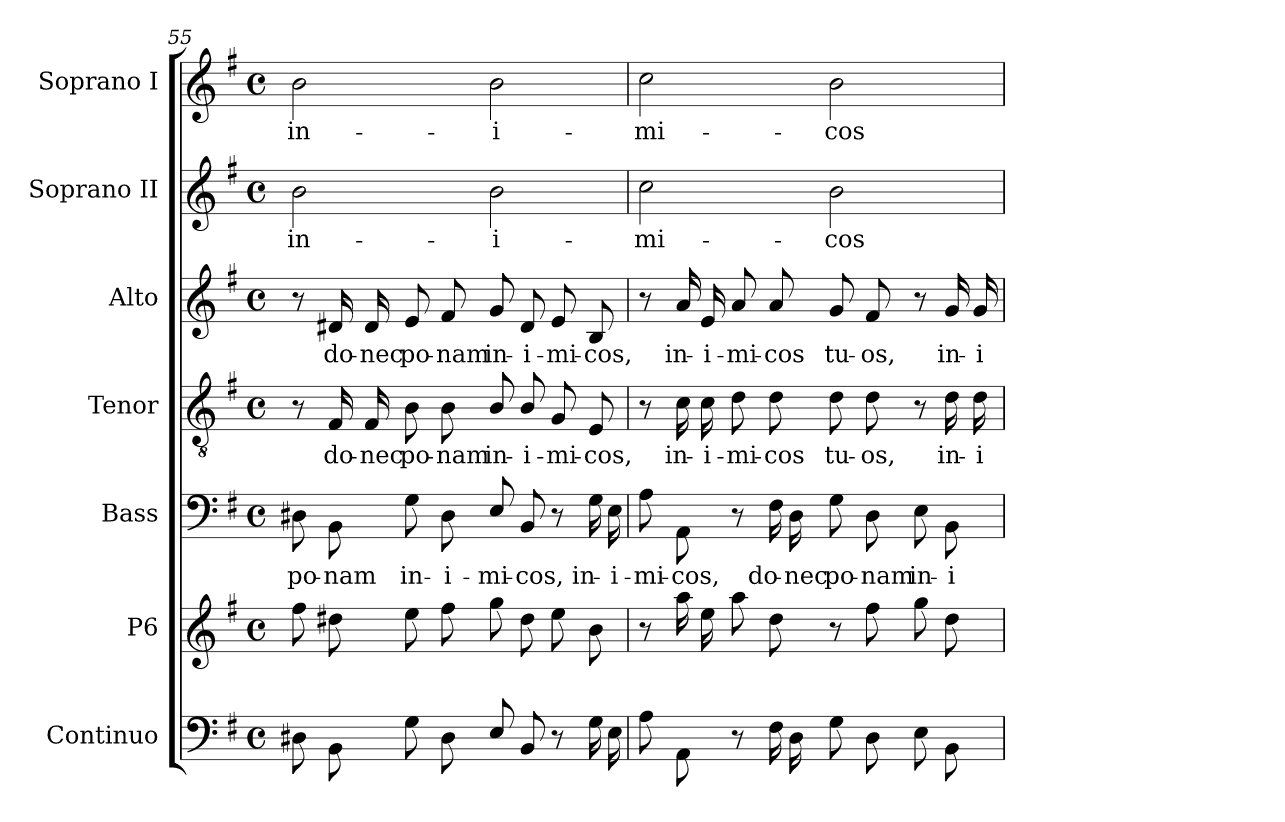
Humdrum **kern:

**kern	**kern	**kern	**text	**kern	**text	**kern	**text	**kern	**text	**kern	**text
*part7	*part6	*part5	*part5	*part4	*part4	*part3	*part3	*part2	*part2	*part1	*part1
*staff7	*staff6	*staff5	*staff5	*staff4	*staff4	*staff3	*staff3	*staff2	*staff2	*staff1	*staff1
*I"Continuo	*I"P6	*I"Bass	*	*I"Tenor	*	*I"Alto	*	*I"Soprano II	*	*I"Soprano I	*
*	*	*I'B.	*	*I'T.	*	*I'A.	*	*I'S.	*	*I'S.	*
!!LO:LB:g=z
*clefF4	*clefG2	*clefF4	*	*clefGv2	*	*clefG2	*	*clefG2	*	*clefG2	*
*	*	*	*	*ITrd7c12	*	*	*	*	*	*	*
*k[f#]	*k[f#]	*k[f#]	*	*k[f#]	*	*k[f#]	*	*k[f#]	*	*k[f#]	*
*G:	*G:	*G:	*	*G:	*	*G:	*	*G:	*	*G:	*
*M4/4	*M4/4	*M4/4	*	*M4/4	*	*M4/4	*	*M4/4	*	*M4/4	*
*met(c)	*met(c)	*met(c)	*	*met(c)	*	*met(c)	*	*met(c)	*	*met(c)	*
=55	=55	=55	=55	=55	=55	=55	=55	=55	=55	=55	=55
!	!	!	!LO:LY:b:color=#000000	!	!	!	!	!	!	!	!
!	!	!	!	!	!	!	!	!	!LO:LY:b:color=#000000	!	!
!	!	!	!	!	!	!	!	!	!	!	!LO:LY:b:color=#000000
8D#Xi\	8ff#i\	8D#Xi\	po-	8r	.	8r	.	2bi\	in-	2bi\	in-
!	!	!	!LO:LY:b:color=#000000	!	!	!	!	!	!	!	!
!	!	!	!	!	!LO:LY:b:color=#000000	!	!	!	!	!	!
!	!	!	!	!	!	!	!LO:LY:b:color=#000000	!	!	!	!
8BBi\	8dd#Xi\	8BBi\	-nam	16FF#i/	do-	16d#Xi/	do-	.	.	.	.
!	!	!	!	!	!LO:LY:b:color=#000000	!	!	!	!	!	!
!	!	!	!	!	!	!	!LO:LY:b:color=#000000	!	!	!	!
.	.	.	.	16FF#i/	-nec	16d#i/	-nec	.	.	.	.
!	!	!	!LO:LY:b:color=#000000	!	!	!	!	!	!	!	!
!	!	!	!	!	!LO:LY:b:color=#000000	!	!	!	!	!	!
!	!	!	!	!	!	!	!LO:LY:b:color=#000000	!	!	!	!
8Gi\	8eei\	8Gi\	in-	8BBi\	po-	8ei/	po-	.	.	.	.
!	!	!	!LO:LY:b:color=#000000	!	!	!	!	!	!	!	!
!	!	!	!	!	!LO:LY:b:color=#000000	!	!	!	!	!	!
!	!	!	!	!	!	!	!LO:LY:b:color=#000000	!	!	!	!
8D#i\	8ff#i\	8D#i\	-i-	8BBi\	-nam	8f#i/	-nam	.	.	.	.
!	!	!	!LO:LY:b:color=#000000	!	!	!	!	!	!	!	!
!	!	!	!	!	!LO:LY:b:color=#000000	!	!	!	!	!	!
!	!	!	!	!	!	!	!LO:LY:b:color=#000000	!	!	!	!
!	!	!	!	!	!	!	!	!	!LO:LY:b:color=#000000	!	!
!	!	!	!	!	!	!	!	!	!	!	!LO:LY:b:color=#000000
8Ei/	8ggi\	8Ei/	-mi-	8BBi/	in-	8gi/	in-	2bi\	-i-	2bi\	-i-
!	!	!	!LO:LY:b:color=#000000	!	!	!	!	!	!	!	!
!	!	!	!	!	!LO:LY:b:color=#000000	!	!	!	!	!	!
!	!	!	!	!	!	!	!LO:LY:b:color=#000000	!	!	!	!
8BBi/	8dd#i\	8BBi/	-cos,	8BBi/	-i-	8d#i/	-i-	.	.	.	.
!	!	!	!	!	!LO:LY:b:color=#000000	!	!	!	!	!	!
!	!	!	!	!	!	!	!LO:LY:b:color=#000000	!	!	!	!
8r	8eei\	8r	.	8GGi/	-mi-	8ei/	-mi-	.	.	.	.
!	!	!	!LO:LY:b:color=#000000	!	!	!	!	!	!	!	!
!	!	!	!	!	!LO:LY:b:color=#000000	!	!	!	!	!	!
!	!	!	!	!	!	!	!LO:LY:b:color=#000000	!	!	!	!
16Gi\	8bi\	16Gi\	in-	8EEi/	-cos,	8Bi/	-cos,	.	.	.	.
!	!	!	!LO:LY:b:color=#000000	!	!	!	!	!	!	!	!
16Ei\	.	16Ei\	-i-	.	.	.	.	.	.	.	.
=56	=56	=56	=56	=56	=56	=56	=56	=56	=56	=56	=56
!	!	!	!LO:LY:b:color=#000000	!	!	!	!	!	!	!	!
!	!	!	!	!	!	!	!	!	!LO:LY:b:color=#000000	!	!
!	!	!	!	!	!	!	!	!	!	!	!LO:LY:b:color=#000000
8Ai\	8r	8Ai\	-mi-	8r	.	8r	.	2cci\	-mi-	2cci\	-mi-
!	!	!	!LO:LY:b:color=#000000	!	!	!	!	!	!	!	!
!	!	!	!	!	!LO:LY:b:color=#000000	!	!	!	!	!	!
!	!	!	!	!	!	!	!LO:LY:b:color=#000000	!	!	!	!
8AAi\	16aai\	8AAi\	-cos,	16Ci\	in-	16ai/	in-	.	.	.	.
!	!	!	!	!	!LO:LY:b:color=#000000	!	!	!	!	!	!
!	!	!	!	!	!	!	!LO:LY:b:color=#000000	!	!	!	!
.	16eei\	.	.	16Ci\	-i-	16ei/	-i-	.	.	.	.
!	!	!	!	!	!LO:LY:b:color=#000000	!	!	!	!	!	!
!	!	!	!	!	!	!	!LO:LY:b:color=#000000	!	!	!	!
8r	8aai\	8r	.	8Di\	-mi-	8ai/	-mi-	.	.	.	.
!	!	!	!LO:LY:b:color=#000000	!	!	!	!	!	!	!	!
!	!	!	!	!	!LO:LY:b:color=#000000	!	!	!	!	!	!
!	!	!	!	!	!	!	!LO:LY:b:color=#000000	!	!	!	!
16F#i\	8ddi\	16F#i\	do-	8Di\	-cos	8ai/	-cos	.	.	.	.
!	!	!	!LO:LY:b:color=#000000	!	!	!	!	!	!	!	!
16Di\	.	16Di\	-nec	.	.	.	.	.	.	.	.
!	!	!	!LO:LY:b:color=#000000	!	!	!	!	!	!	!	!
!	!	!	!	!	!LO:LY:b:color=#000000	!	!	!	!	!	!
!	!	!	!	!	!	!	!LO:LY:b:color=#000000	!	!	!	!
!	!	!	!	!	!	!	!	!	!LO:LY:b:color=#000000	!	!
!	!	!	!	!	!	!	!	!	!	!	!LO:LY:b:color=#000000
8Gi\	8r	8Gi\	po-	8Di\	tu-	8gi/	tu-	2bi\	-cos	2bi\	-cos
!	!	!	!LO:LY:b:color=#000000	!	!	!	!	!	!	!	!
!	!	!	!	!	!LO:LY:b:color=#000000	!	!	!	!	!	!
!	!	!	!	!	!	!	!LO:LY:b:color=#000000	!	!	!	!
8Di\	8ff#i\	8Di\	-nam	8Di\	-os,	8f#i/	-os,	.	.	.	.
!	!	!	!LO:LY:b:color=#000000	!	!	!	!	!	!	!	!
8Ei\	8ggi\	8Ei\	in-	8r	.	8r	.	.	.	.	.
!	!	!	!LO:LY:b:color=#000000	!	!	!	!	!	!	!	!
!	!	!	!	!	!LO:LY:b:color=#000000	!	!	!	!	!	!
!	!	!	!	!	!	!	!LO:LY:b:color=#000000	!	!	!	!
8BBi\	8ddi\	8BBi\	-i-	16Di\	in-	16gi/	in-	.	.	.	.
!	!	!	!	!	!LO:LY:b:color=#000000	!	!	!	!	!	!
!	!	!	!	!	!	!	!LO:LY:b:color=#000000	!	!	!	!
.	.	.	.	16Di\	-i-	16gi/	-i-	.	.	.	.
=	=	=	=	=	=	=	=	=	=	=	=
*-	*-	*-	*-	*-	*-	*-	*-	*-	*-	*-	*-
